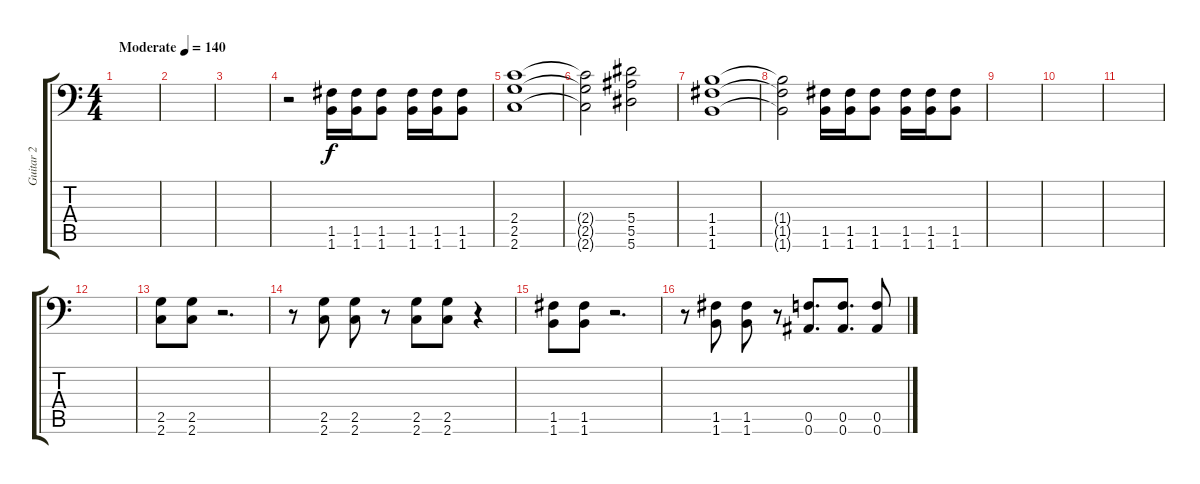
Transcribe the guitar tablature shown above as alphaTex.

\track ("Guitar 2" "Guitar 2") {instrument distortionguitar}
\staff {score tabs}
\tuning (C4 G3 Eb3 Bb2 F2 Bb1) {hide}
\ts (4 4)
\tempo (140 "Moderate")
\clef f4
\ks c
|
|
|
r.2 (1.5 1.6).16 (1.5 1.6).16 (1.5 1.6).8 (1.5 1.6).16 (1.5 1.6).16 (1.5 1.6).8 |
(2.4 2.5 2.6).1 |
(2.4{t} 2.5{t} 2.6{t}).2 (5.4 5.5 5.6).2 |
(1.4 1.5 1.6).1 |
(1.4{t} 1.5{t} 1.6{t}).2 (1.5 1.6).16 (1.5 1.6).16 (1.5 1.6).8 (1.5 1.6).16 (1.5 1.6).16 (1.5 1.6).8 |
|
|
|
|
(2.5 2.6).8 (2.5 2.6).8 r.2{d} |
r.8 (2.5 2.6).8 (2.5 2.6).8 r.8 (2.5 2.6).8 (2.5 2.6).8 r.4 |
(1.5 1.6).8 (1.5 1.6).8 r.2{d} |
r.8 (1.5 1.6).8 (1.5 1.6).8 r.8 (0.5 0.6).8{d} (0.5 0.6).8{d} (0.5 0.6).8
